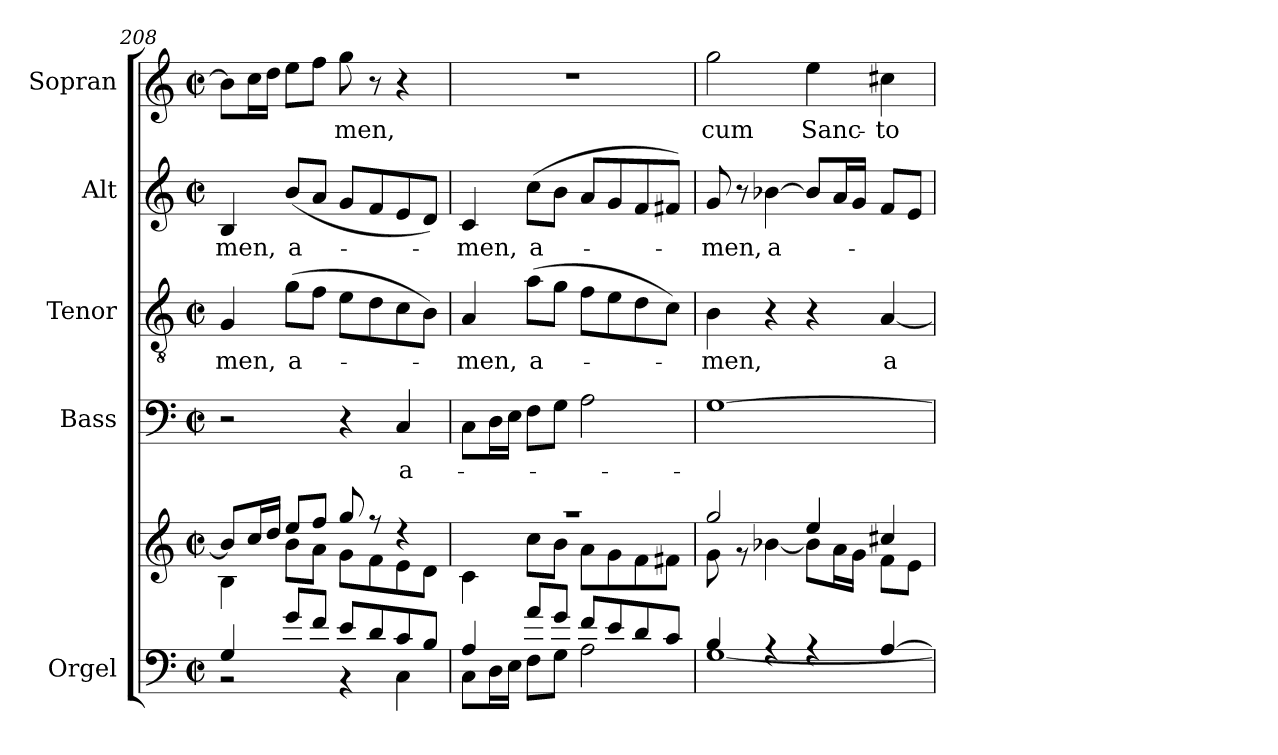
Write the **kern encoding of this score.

**kern	**kern	**kern	**text	**kern	**text	**kern	**text	**kern	**text
*part5	*part5	*part4	*part4	*part3	*part3	*part2	*part2	*part1	*part1
*staff6	*staff5	*staff4	*staff4	*staff3	*staff3	*staff2	*staff2	*staff1	*staff1
*I"Orgel	*	*I"Bass	*	*I"Tenor	*	*I"Alt	*	*I"Sopran	*
*I'Org.	*	*I'B	*	*I'T	*	*I'A	*	*I'S	*
*clefF4	*clefG2	*clefF4	*	*clefGv2	*	*clefG2	*	*clefG2	*
*k[]	*k[]	*k[]	*	*k[]	*	*k[]	*	*k[]	*
*C:	*C:	*C:	*	*C:	*	*C:	*	*C:	*
*M2/2	*M2/2	*M2/2	*	*M2/2	*	*M2/2	*	*M2/2	*
*met(c|)	*met(c|)	*met(c|)	*	*met(c|)	*	*met(c|)	*	*met(c|)	*
=208	=208	=208	=208	=208	=208	=208	=208	=208	=208
*^	*^	*	*	*	*	*	*	*	*
!	!	!	!	!	!	!	!LO:LY:b	!	!LO:LY:b	!	!
4G/	2rBB	8b/L]	4B\	2r	.	4G/	-men,	4B/	-men,	8b\L]	.
.	.	16cc/L	.	.	.	.	.	.	.	16cc\L	.
.	.	16dd/JJ	.	.	.	.	.	.	.	16dd\JJ	.
!	!	!	!	!	!	!	!LO:LY:b	!	!LO:LY:b	!	!
8g/L	.	8ee/L	8b\L	.	.	(>8g\L	a-	(<8b/L	a-	8ee\L	.
8f/J	.	8ff/J	8a\J	.	.	8f\J	.	8a/J	.	8ff\J	.
!	!	!	!	!	!	!	!	!	!	!	!LO:LY:b
8e/L	4r	8gg/	8g\L	4r	.	8e\L	.	8g/L	.	8gg\	-men,
8d/	.	8ree	8f\	.	.	8d\	.	8f/	.	8r	.
!	!	!	!	!	!LO:LY:b	!	!	!	!	!	!
8c/	4C\	4rdd	8e\	4C/	a-	8c\	.	8e/	.	4r	.
8B/J	.	.	8d\J	.	.	8B\J)	.	8d/J)	.	.	.
=209	=209	=209	=209	=209	=209	=209	=209	=209	=209	=209	=209
!	!	!	!	!	!	!	!LO:LY:b	!	!LO:LY:b	!	!
4A/	8C\L	1raa	4c\	8C\L	.	4A/	-men,	4c/	-men,	1r	.
.	16D\L	.	.	16D\L	.	.	.	.	.	.	.
.	16E\JJ	.	.	16E\JJ	.	.	.	.	.	.	.
!	!	!	!	!	!	!	!LO:LY:b	!	!LO:LY:b	!	!
8a/L	8F\L	.	8cc\L	8F\L	.	(>8a\L	a-	(>8cc\L	a-	.	.
8g/J	8G\J	.	8b\J	8G\J	.	8g\J	.	8b\J	.	.	.
8f/L	2A\	.	8a\L	2A\	.	8f\L	.	8a/L	.	.	.
8e/	.	.	8g\	.	.	8e\	.	8g/	.	.	.
8d/	.	.	8f\	.	.	8d\	.	8f/	.	.	.
8c/J	.	.	8f#X\J	.	.	8c\J)	.	8f#X/J)	.	.	.
=210	=210	=210	=210	=210	=210	=210	=210	=210	=210	=210	=210
!	!	!	!	!	!	!	!LO:LY:b	!	!LO:LY:b	!	!LO:LY:b
4B/	[<1G	2gg/	8g\	[1G	.	4B\	-men,	8g/	-men,	2gg\	cum
.	.	.	8r	.	.	.	.	8r	.	.	.
!	!	!	!	!	!	!	!	!	!LO:LY:b	!	!
4rA	.	.	[<4b-X\	.	.	4r	.	[4b-X\	a-	.	.
!	!	!	!	!	!	!	!	!	!	!	!LO:LY:b
4rA	.	4ee/	8b-\L]	.	.	4r	.	8b-/L]	.	4ee\	Sanc-
.	.	.	16a\L	.	.	.	.	16a/L	.	.	.
.	.	.	16g\JJ	.	.	.	.	16g/JJ	.	.	.
!	!	!	!	!	!	!	!LO:LY:b	!	!	!	!LO:LY:b
[>4A/	.	4cc#X/	8f\L	.	.	[4A/	a-	8f/L	.	4cc#X\	-to
.	.	.	8e\J	.	.	.	.	8e/J	.	.	.
*v	*v	*	*	*	*	*	*	*	*	*	*
*	*v	*v	*	*	*	*	*	*	*	*
=	=	=	=	=	=	=	=	=	=
*-	*-	*-	*-	*-	*-	*-	*-	*-	*-
